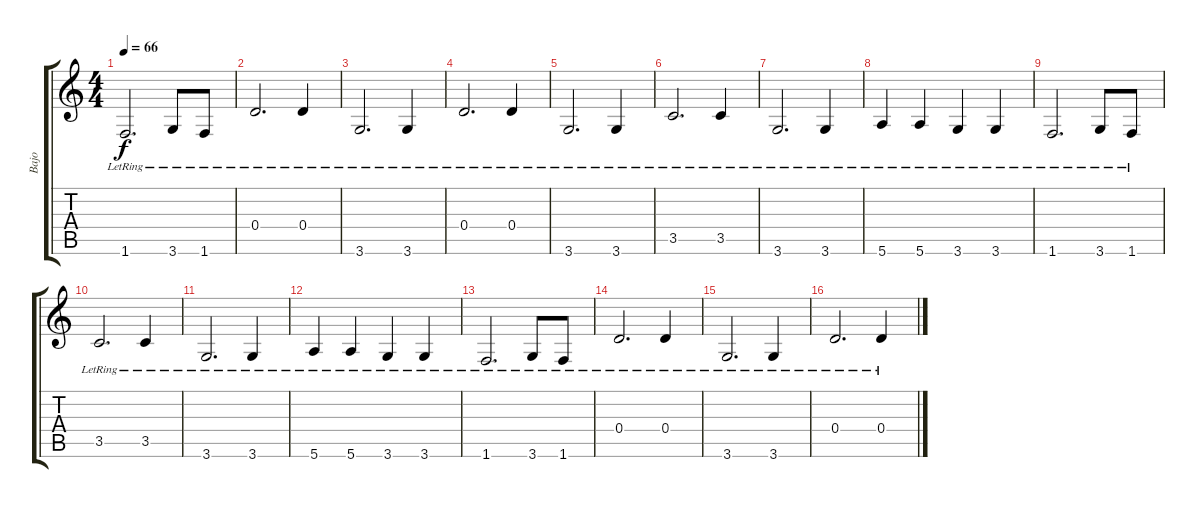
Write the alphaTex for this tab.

\track ("Bajo" "Bajo") {instrument electricbassfinger}
\staff {score tabs}
\tuning (E4 B3 G3 D3 A2 E2) {hide}
\ts (4 4)
\tempo 66
\clef g2
\ks c
1.6{lr}.2{d dy f} 3.6{lr}.8 1.6{lr}.8 |
0.4{lr}.2{d} 0.4{lr}.4 |
3.6{lr}.2{d} 3.6{lr}.4 |
0.4{lr}.2{d} 0.4{lr}.4 |
3.6{lr}.2{d} 3.6{lr}.4 |
3.5{lr}.2{d} 3.5{lr}.4 |
3.6{lr}.2{d} 3.6{lr}.4 |
5.6{lr}.4 5.6{lr}.4 3.6{lr}.4 3.6{lr}.4 |
1.6{lr}.2{d} 3.6{lr}.8 1.6{lr}.8 |
3.5{lr}.2{d} 3.5{lr}.4 |
3.6{lr}.2{d} 3.6{lr}.4 |
5.6{lr}.4 5.6{lr}.4 3.6{lr}.4 3.6{lr}.4 |
1.6{lr}.2{d} 3.6{lr}.8 1.6{lr}.8 |
0.4{lr}.2{d} 0.4{lr}.4 |
3.6{lr}.2{d} 3.6{lr}.4 |
0.4{lr}.2{d} 0.4{lr}.4
